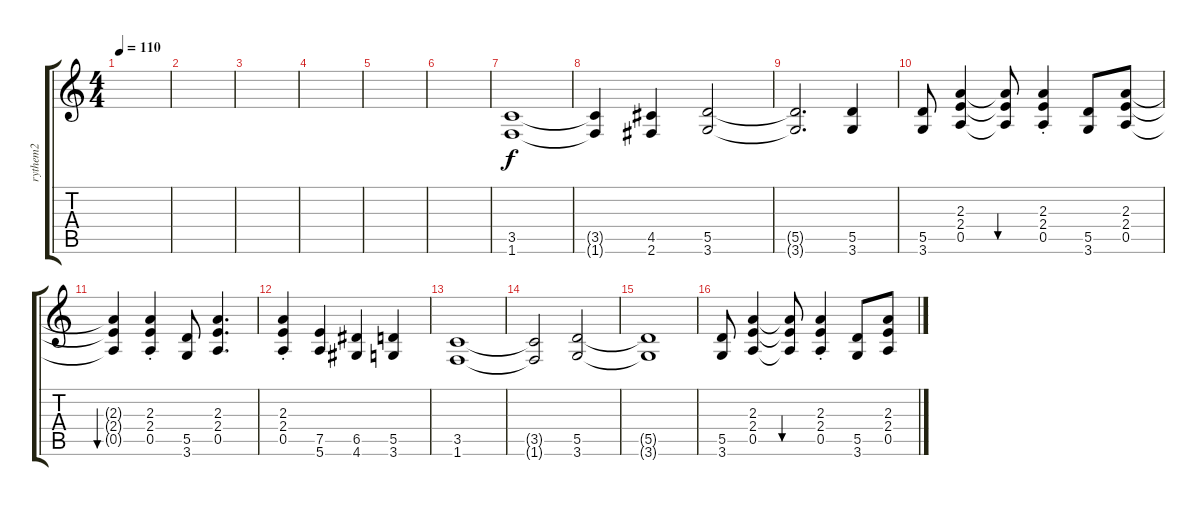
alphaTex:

\track ("rythem2" "rythem2") {instrument electricguitarclean}
\staff {score tabs}
\tuning (E4 B3 G3 D3 A2 E2) {hide}
\ts (4 4)
\tempo 110
\clef g2
\ks c
|
|
|
|
|
|
(3.5 1.6).1 |
(3.5{t} 1.6{t}).4 (4.5 2.6).4 (5.5 3.6).2 |
(5.5{t} 3.6{t}).2{d} (5.5 3.6).4 |
(5.5 3.6).8 (2.3 2.4 0.5).4 (2.3{t} 2.4{t} 0.5{t}).8{bu 60} (2.3{st} 2.4{st} 0.5{st}).4 (5.5 3.6).8 (2.3 2.4 0.5).8 |
(2.3{t} 2.4{t} 0.5{t}).4{bu 60} (2.3{st} 2.4{st} 0.5{st}).4 (5.5 3.6).8 (2.3 2.4 0.5).4{d} |
(2.3{st} 2.4{st} 0.5{st}).4 (7.5 5.6).4 (6.5 4.6).4 (5.5 3.6).4 |
(3.5 1.6).1 |
(3.5{t} 1.6{t}).2 (5.5 3.6).2 |
(5.5{t} 3.6{t}).1 |
(5.5 3.6).8 (2.3 2.4 0.5).4 (2.3{t} 2.4{t} 0.5{t}).8{bu 60} (2.3{st} 2.4{st} 0.5{st}).4 (5.5 3.6).8 (2.3 2.4 0.5).8
